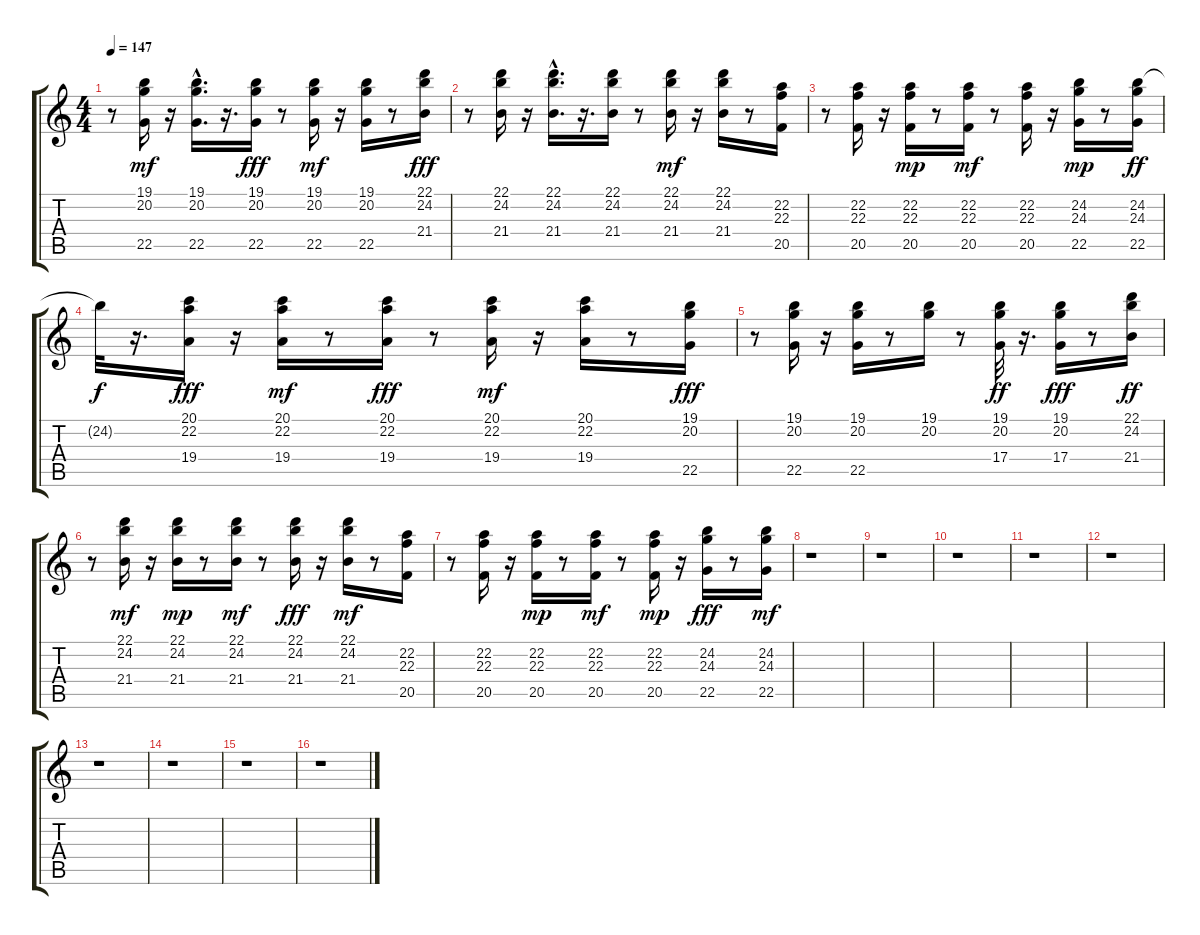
\track "" {instrument pizzicatostrings}
\staff {score tabs}
\tuning (E4 B3 G3 D3 A2 E2) {hide}
\ts (4 4)
\tempo 147
\clef g2
\ks c
r.8{dy mf} (19.1 20.2 22.5).16 r.16 (19.1{hac} 20.2 22.5).16{d} r.16{d} (19.1 20.2 22.5).16{dy fff} r.8 (19.1 20.2 22.5).16{dy mf} r.16 (19.1 20.2 22.5).16 r.8 (22.1 24.2 21.4).16{dy fff} |
r.8 (22.1 24.2 21.4).16 r.16 (22.1{hac} 24.2 21.4).16{d} r.16{d} (22.1 24.2 21.4).16 r.8 (22.1 24.2 21.4).16{dy mf} r.16 (22.1 24.2 21.4).16 r.8 (22.2 22.3 20.5).16 |
r.8 (22.2 22.3 20.5).16 r.16 (22.2 22.3 20.5).16{dy mp} r.8 (22.2 22.3 20.5).16{dy mf} r.8 (22.2 22.3 20.5).16 r.16 (24.2 24.3 22.5).16{dy mp} r.8 (24.2 24.3 22.5).16{dy ff} |
24.2{t}.32{dy f} r.16{d} (20.1 22.2 19.4).16{dy fff} r.16 (20.1 22.2 19.4).16{dy mf} r.8 (20.1 22.2 19.4).16{dy fff} r.8 (20.1 22.2 19.4).16{dy mf} r.16 (20.1 22.2 19.4).16 r.8 (19.1 20.2 22.5).16{dy fff} |
r.8 (19.1 20.2 22.5).16 r.16 (19.1 20.2 22.5).16 r.8 (19.1 20.2).16 r.8 (19.1 20.2 17.4).32{dy ff} r.16{d} (19.1 20.2 17.4).16{dy fff} r.8 (22.1 24.2 21.4).16{dy ff} |
r.8 (22.1 24.2 21.4).16{dy mf} r.16 (22.1 24.2 21.4).16{dy mp} r.8 (22.1 24.2 21.4).16{dy mf} r.8 (22.1 24.2 21.4).16{dy fff} r.16 (22.1 24.2 21.4).16{dy mf} r.8 (22.2 22.3 20.5).16 |
r.8 (22.2 22.3 20.5).16 r.16 (22.2 22.3 20.5).16{dy mp} r.8 (22.2 22.3 20.5).16{dy mf} r.8 (22.2 22.3 20.5).16{dy mp} r.16 (24.2 24.3 22.5).16{dy fff} r.8 (24.2 24.3 22.5).16{dy mf} |
r.1 |
r.1 |
r.1 |
r.1 |
r.1 |
r.1 |
r.1 |
r.1 |
r.1
